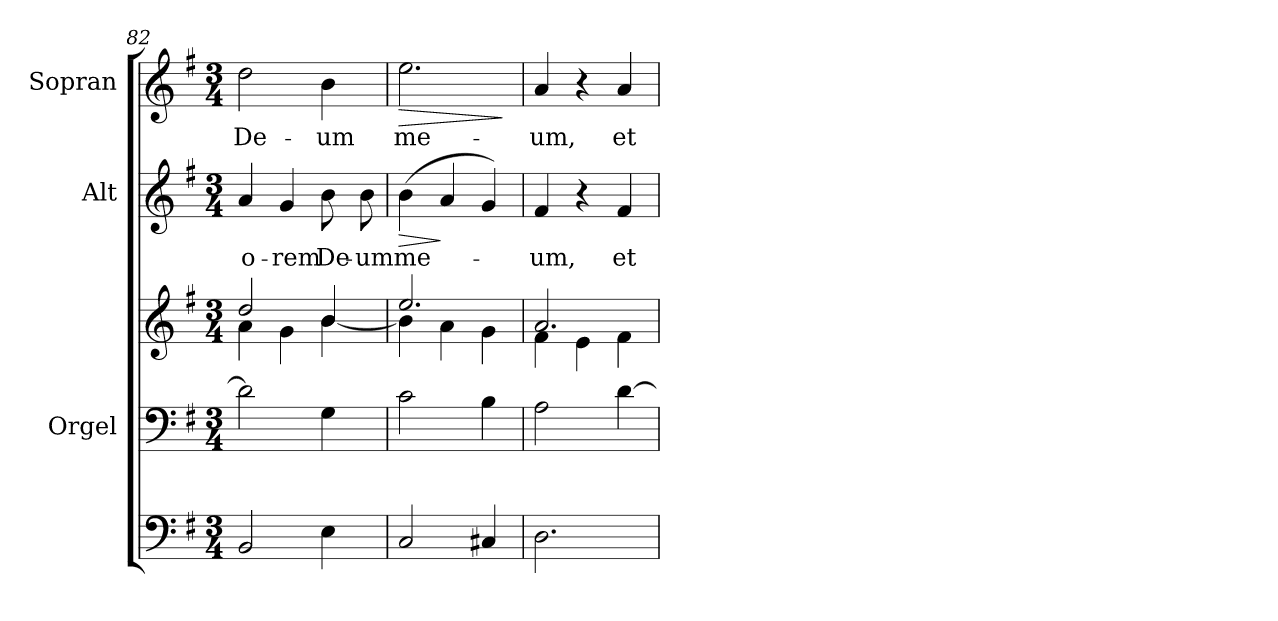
**kern	**kern	**kern	**kern	**text	**dynam	**kern	**text	**dynam
*part4	*part3	*part3	*part2	*part2	*part2	*part1	*part1	*part1
*staff5	*staff4	*staff3	*staff2	*staff2	*staff2	*staff1	*staff1	*staff1
*	*I"Orgel	*	*I"Alt	*	*	*I"Sopran	*	*
*	*I'Org.	*	*I'A.	*	*	*I'S.	*	*
*clefF4	*clefF4	*clefG2	*clefG2	*	*	*clefG2	*	*
*k[f#]	*k[f#]	*k[f#]	*k[f#]	*	*	*k[f#]	*	*
*G:	*G:	*G:	*G:	*	*	*G:	*	*
*M3/4	*M3/4	*M3/4	*M3/4	*	*	*M3/4	*	*
=82	=82	=82	=82	=82	=82	=82	=82	=82
*	*	*^	*	*	*	*	*	*
!	!	!	!	!	!LO:LY:b	!	!	!LO:LY:b	!
2BB/	2d\]	2dd/	4a\	4a/	o-	.	2dd\	De-	.
!	!	!	!	!	!LO:LY:b	!	!	!	!
.	.	.	4g\	4g/	-rem	.	.	.	.
!	!	!	!	!	!LO:LY:b	!	!	!LO:LY:b	!
4E\	4G\	4b/	[<4b\	8b\	De-	.	4b\	-um	.
!	!	!	!	!	!LO:LY:b	!	!	!	!
.	.	.	.	8b\	-um	.	.	.	.
=83	=83	=83	=83	=83	=83	=83	=83	=83	=83
!	!	!	!	!	!LO:LY:b	!LO:HP:b	!	!LO:LY:b	!LO:HP:b
2C/	2c\	2.ee/	4b\]	(>4b\	me-	>	2.ee\	me-	>
.	.	.	4a\	4a/	.	]	.	.	.
4C#X/	4B\	.	4g\	4g/)	.	.	.	.	.
*	*	*v	*v	*	*	*	*	*	*
.	.	.	.	.	.	.	.	]
=84	=84	=84	=84	=84	=84	=84	=84	=84
*	*	*^	*	*	*	*	*	*
!	!	!	!	!	!LO:LY:b	!	!	!LO:LY:b	!
2.D\	2A\	2.a/	4f#\	4f#/	-um,	.	4a/	-um,	.
.	.	.	4e\	4r	.	.	4r	.	.
!	!	!	!	!	!LO:LY:b	!	!	!LO:LY:b	!
.	[4d\	.	4f#\	4f#/	et	.	4a/	et	.
*	*	*v	*v	*	*	*	*	*	*
=	=	=	=	=	=	=	=	=
*-	*-	*-	*-	*-	*-	*-	*-	*-
